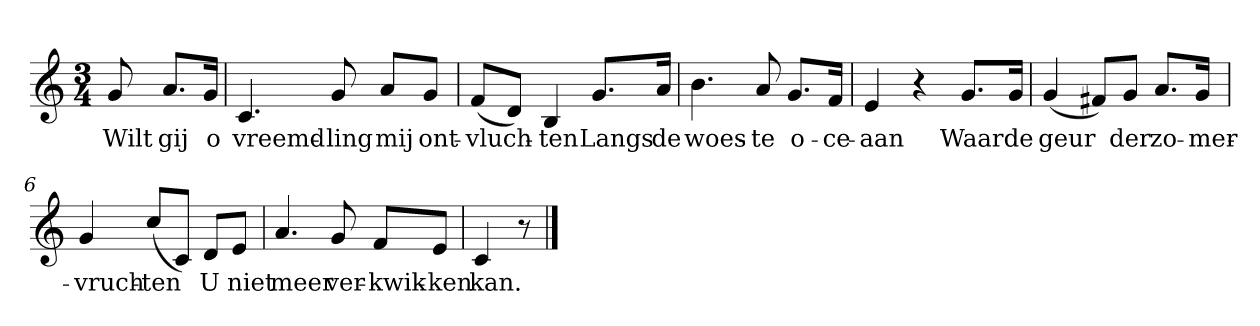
**kern	**text
*part1	*part1
*staff1	*staff1
*clefG2	*
*k[]	*
*C:	*
*M3/4	*
*MM120	*
=	=
8g	Wilt
8.a/L	gij
16g/Jk	o
=1	=1
4.c	vreemd-
8g	-ling
8a/L	mij
8g/J	ont-
=2	=2
(8f/L	-vluch-
8d/J)	.
4B	-ten
8.g/L	Langs
16a/Jk	de
=3	=3
4.b	woes-
8a	-te
8.g/L	o-
16f/Jk	-ce-
=4	=4
4e	-aan
4r	.
8.g/L	Waar
16g/Jk	de
=5	=5
(4g	geur
8f#X/L)	.
8g/J	der
8.a/L	zo-
16g/Jk	-mer-
=6	=6
4g	-vruch-
(8cc/L	-ten
8c/J)	.
8d/L	U
8e/J	niet
=7	=7
4.a	meer
8g	ver-
8f/L	-kwik-
8e/J	-ken
=8	=8
4c	kan.
8r	.
==	==
*-	*-
